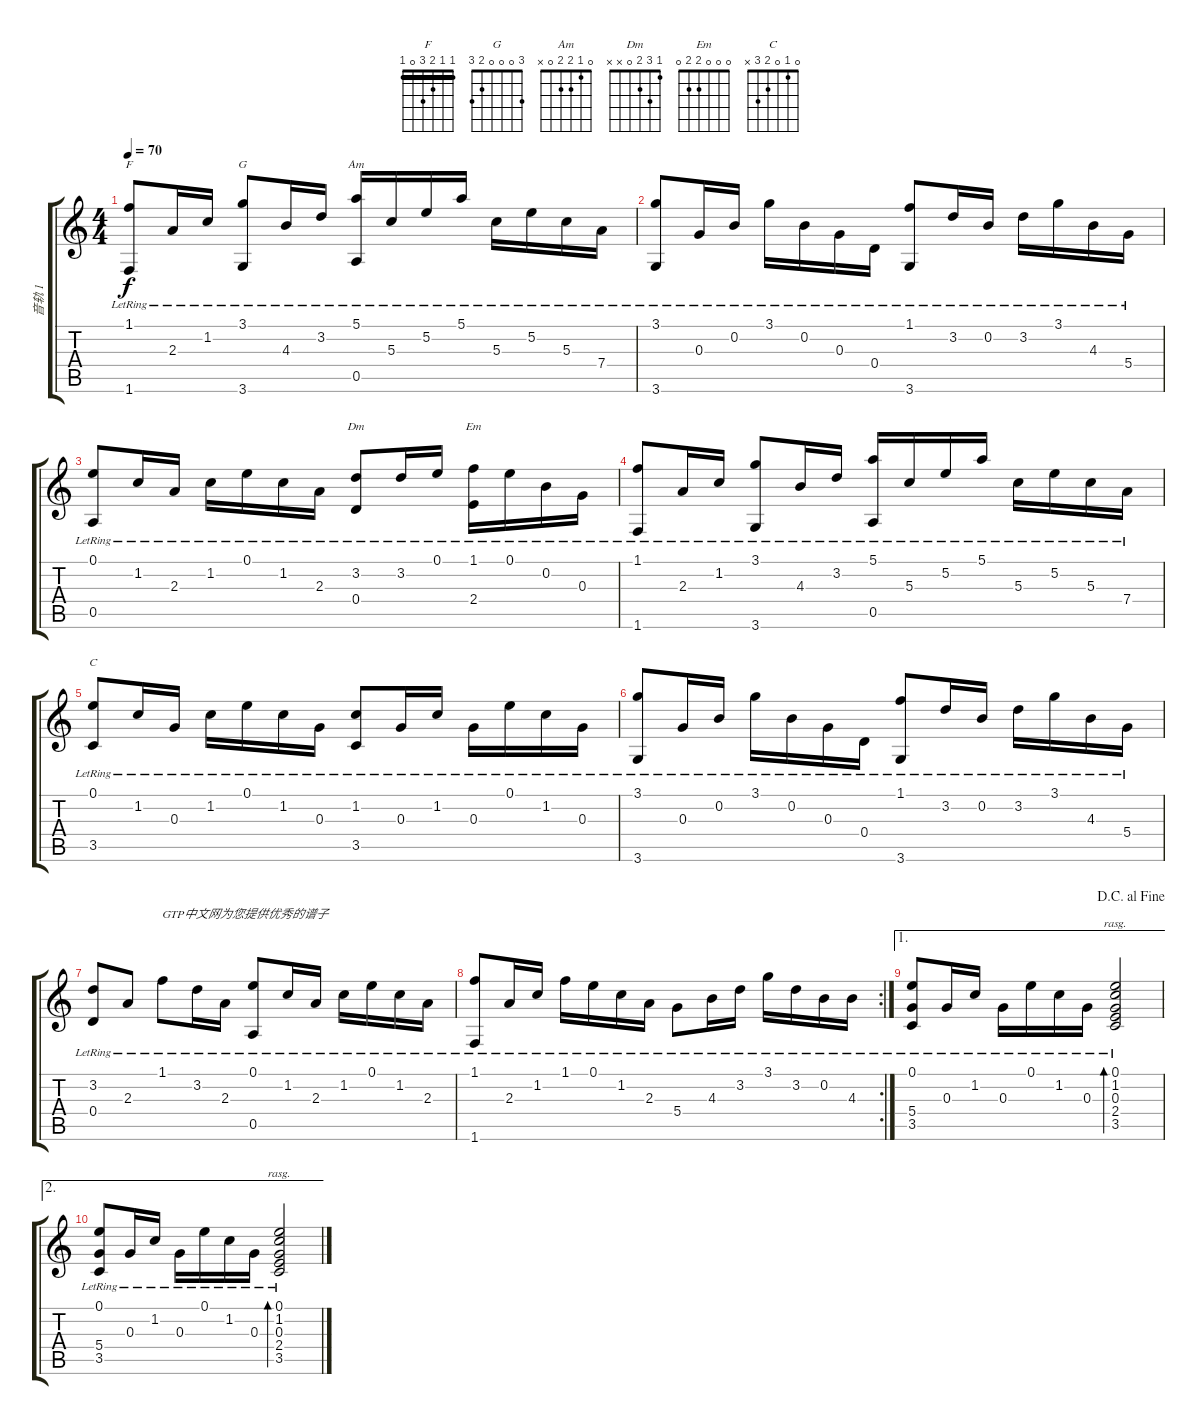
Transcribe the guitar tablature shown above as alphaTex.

\track ("音轨 1" "音轨 1") {instrument acousticguitarsteel}
\staff {score tabs}
\tuning (E4 B3 G3 D3 A2 E2) {hide}
\chord ("F" 1 1 2 3 0 1) {barre 1}
\chord ("G" 3 0 0 0 2 3)
\chord ("Am" 0 1 2 2 0 x)
\chord ("Dm" 1 3 2 0 x x)
\chord ("Em" 0 0 0 2 2 0)
\chord ("C" 0 1 0 2 3 x)
\ts (4 4)
\tempo 70
\clef g2
\ks c
(1.1{lr} 1.6{lr}).8{ch "F" dy f} 2.3{lr}.16 1.2{lr}.16 (3.1{lr} 3.6{lr}).8{ch "G"} 4.3{lr}.16 3.2{lr}.16 (5.1{lr} 0.5{lr}).16{ch "Am"} 5.3{lr}.16 5.2{lr}.16 5.1{lr}.16 5.3{lr}.16 5.2{lr}.16 5.3{lr}.16 7.4{lr}.16 |
(3.1{lr} 3.6{lr}).8 0.3{lr}.16 0.2{lr}.16 3.1{lr}.16 0.2{lr}.16 0.3{lr}.16 0.4{lr}.16 (1.1{lr} 3.6{lr}).8 3.2{lr}.16 0.2{lr}.16 3.2{lr}.16 3.1{lr}.16 4.3{lr}.16 5.4{lr}.16 |
(0.1{lr} 0.5{lr}).8 1.2{lr}.16 2.3{lr}.16 1.2{lr}.16 0.1{lr}.16 1.2{lr}.16 2.3{lr}.16 (3.2{lr} 0.4{lr}).8{ch "Dm"} 3.2{lr}.16 0.1{lr}.16 (1.1{lr} 2.4{lr}).16{ch "Em"} 0.1{lr}.16 0.2{lr}.16 0.3{lr}.16 |
(1.1{lr} 1.6{lr}).8 2.3{lr}.16 1.2{lr}.16 (3.1{lr} 3.6{lr}).8 4.3{lr}.16 3.2{lr}.16 (5.1{lr} 0.5{lr}).16 5.3{lr}.16 5.2{lr}.16 5.1{lr}.16 5.3{lr}.16 5.2{lr}.16 5.3{lr}.16 7.4{lr}.16 |
(0.1{lr} 3.5{lr}).8{ch "C"} 1.2{lr}.16 0.3{lr}.16 1.2{lr}.16 0.1{lr}.16 1.2{lr}.16 0.3{lr}.16 (1.2{lr} 3.5{lr}).8 0.3{lr}.16 1.2{lr}.16 0.3{lr}.16 0.1{lr}.16 1.2{lr}.16 0.3{lr}.16 |
(3.1{lr} 3.6{lr}).8 0.3{lr}.16 0.2{lr}.16 3.1{lr}.16 0.2{lr}.16 0.3{lr}.16 0.4{lr}.16 (1.1{lr} 3.6{lr}).8 3.2{lr}.16 0.2{lr}.16 3.2{lr}.16 3.1{lr}.16 4.3{lr}.16 5.4{lr}.16 |
(3.2{lr} 0.4{lr}).8 2.3{lr}.8 1.1{lr}.8{txt "GTP中文网为您提供优秀的谱子"} 3.2{lr}.16 2.3{lr}.16 (0.1{lr} 0.5{lr}).8 1.2{lr}.16 2.3{lr}.16 1.2{lr}.16 0.1{lr}.16 1.2{lr}.16 2.3{lr}.16 |
\rc 2
(1.1{lr} 1.6{lr}).8 2.3{lr}.16 1.2{lr}.16 1.1{lr}.16 0.1{lr}.16 1.2{lr}.16 2.3{lr}.16 5.4{lr}.8 4.3{lr}.16 3.2{lr}.16 3.1{lr}.16 3.2{lr}.16 0.2{lr}.16 4.3{lr}.16 |
\ae 1
\jump dacapoalfine
(0.1{lr} 5.4{lr} 3.5{lr}).8 0.3{lr}.16 1.2{lr}.16 0.3{lr}.16 0.1{lr}.16 1.2{lr}.16 0.3{lr}.16 (0.1{lr} 1.2{lr} 0.3{lr} 2.4{lr} 3.5{lr}).2{bd 480 rasg ii} |
\ae 2
(0.1{lr} 5.4{lr} 3.5{lr}).8 0.3{lr}.16 1.2{lr}.16 0.3{lr}.16 0.1{lr}.16 1.2{lr}.16 0.3{lr}.16 (0.1{lr} 1.2{lr} 0.3{lr} 2.4{lr} 3.5{lr}).2{bd 480 rasg ii}
